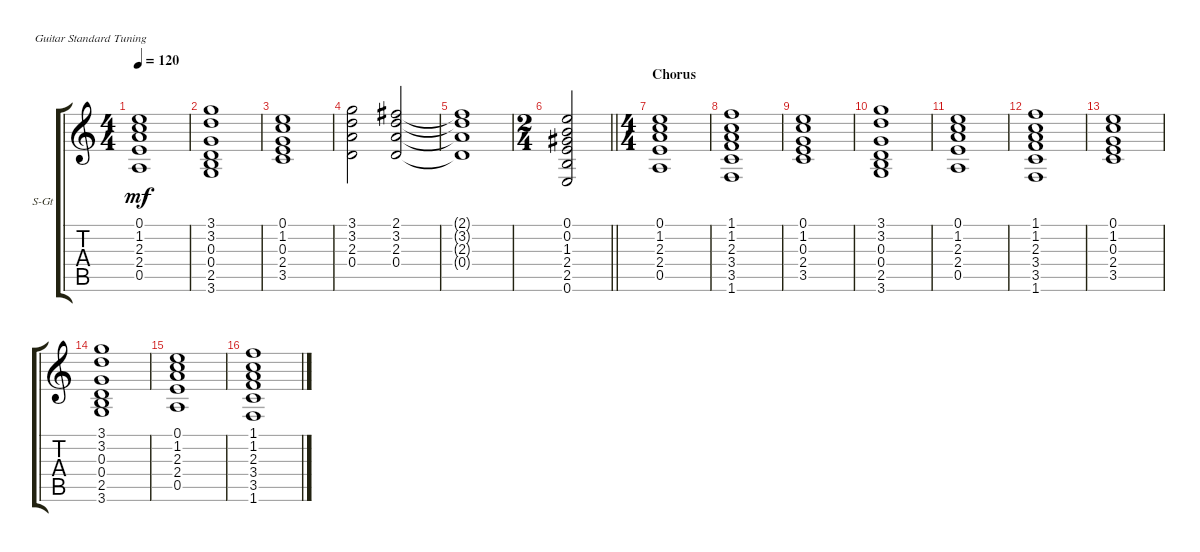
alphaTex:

\defaultSystemsLayout 4
\bracketExtendMode groupsimilarinstruments
\firstSystemTrackNameOrientation horizontal
\otherSystemsTrackNameOrientation horizontal
\track ("Rhythm Acoustic" "S-Gt") {instrument acousticguitarsteel}
\staff {score tabs}
\tuning (E4 B3 G3 D3 A2 E2)
\ts (4 4)
\tempo 120
\clef g2
\ks aminor
(0.5 2.4 2.3 1.2 0.1).1{dy mf} |
(3.6 2.5 0.4 0.3 3.2 3.1).1 |
(3.5 2.4 0.3 1.2 0.1).1 |
(0.4 2.3 3.2 3.1).2 (0.4 2.3 3.2 2.1).2 |
(0.4{t} 2.3{t} 3.2{t} 2.1{t}).1 |
\ts (2 4)
\barLineRight lightlight
(0.6 2.5 2.4 1.3 0.2 0.1).2 |
\ts (4 4)
\section ("" "Chorus")
(0.5 2.4 2.3 1.2 0.1).1 |
(1.6 3.5 3.4 2.3 1.2 1.1).1 |
(3.5 2.4 0.3 1.2 0.1).1 |
(3.6 2.5 0.4 0.3 3.2 3.1).1 |
(0.5 2.4 2.3 1.2 0.1).1 |
(1.6 3.5 3.4 2.3 1.2 1.1).1 |
(3.5 2.4 0.3 1.2 0.1).1 |
(3.6 2.5 0.4 0.3 3.2 3.1).1 |
(0.5 2.4 2.3 1.2 0.1).1 |
(1.6 3.5 3.4 2.3 1.2 1.1).1
